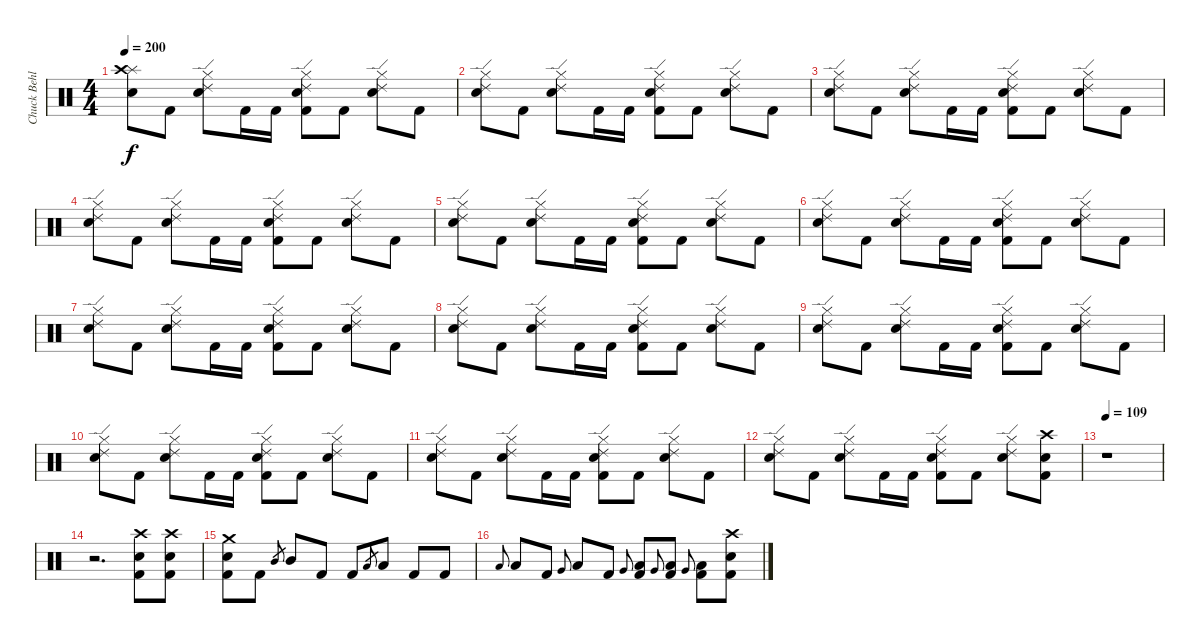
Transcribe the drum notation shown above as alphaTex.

\track ("Chuck Behler" "Chuck Behl") {instrument percussion}
\staff {score}
\articulation defaults
\ts (4 4)
\tempo 200
\clef neutral
\ks c
("Splash (hit)" "Crash high (hit)" "Snare (hit) 2").8{dy f} "Kick (hit) 2".8 ("Ride (edge) 2" "Hi-Hat (closed)" "Snare (hit) 2").8 "Kick (hit) 2".16 "Kick (hit) 2".16 ("Ride (edge) 2" "Hi-Hat (closed)" "Snare (hit) 2" "Kick (hit) 2").8 "Kick (hit) 2".8 ("Ride (edge) 2" "Hi-Hat (closed)" "Snare (hit) 2").8 "Kick (hit) 2".8 |
("Ride (edge) 2" "Hi-Hat (closed)" "Snare (hit) 2").8 "Kick (hit) 2".8 ("Ride (edge) 2" "Hi-Hat (closed)" "Snare (hit) 2").8 "Kick (hit) 2".16 "Kick (hit) 2".16 ("Ride (edge) 2" "Hi-Hat (closed)" "Snare (hit) 2" "Kick (hit) 2").8 "Kick (hit) 2".8 ("Ride (edge) 2" "Hi-Hat (closed)" "Snare (hit) 2").8 "Kick (hit) 2".8 |
("Ride (edge) 2" "Hi-Hat (closed)" "Snare (hit) 2").8 "Kick (hit) 2".8 ("Ride (edge) 2" "Hi-Hat (closed)" "Snare (hit) 2").8 "Kick (hit) 2".16 "Kick (hit) 2".16 ("Ride (edge) 2" "Hi-Hat (closed)" "Snare (hit) 2" "Kick (hit) 2").8 "Kick (hit) 2".8 ("Ride (edge) 2" "Hi-Hat (closed)" "Snare (hit) 2").8 "Kick (hit) 2".8 |
("Ride (edge) 2" "Hi-Hat (closed)" "Snare (hit) 2").8 "Kick (hit) 2".8 ("Ride (edge) 2" "Hi-Hat (closed)" "Snare (hit) 2").8 "Kick (hit) 2".16 "Kick (hit) 2".16 ("Ride (edge) 2" "Hi-Hat (closed)" "Snare (hit) 2" "Kick (hit) 2").8 "Kick (hit) 2".8 ("Ride (edge) 2" "Hi-Hat (closed)" "Snare (hit) 2").8 "Kick (hit) 2".8 |
("Ride (edge) 2" "Hi-Hat (closed)" "Snare (hit) 2").8 "Kick (hit) 2".8 ("Ride (edge) 2" "Hi-Hat (closed)" "Snare (hit) 2").8 "Kick (hit) 2".16 "Kick (hit) 2".16 ("Ride (edge) 2" "Hi-Hat (closed)" "Snare (hit) 2" "Kick (hit) 2").8 "Kick (hit) 2".8 ("Ride (edge) 2" "Hi-Hat (closed)" "Snare (hit) 2").8 "Kick (hit) 2".8 |
("Ride (edge) 2" "Hi-Hat (closed)" "Snare (hit) 2").8 "Kick (hit) 2".8 ("Ride (edge) 2" "Hi-Hat (closed)" "Snare (hit) 2").8 "Kick (hit) 2".16 "Kick (hit) 2".16 ("Ride (edge) 2" "Hi-Hat (closed)" "Snare (hit) 2" "Kick (hit) 2").8 "Kick (hit) 2".8 ("Ride (edge) 2" "Hi-Hat (closed)" "Snare (hit) 2").8 "Kick (hit) 2".8 |
("Ride (edge) 2" "Hi-Hat (closed)" "Snare (hit) 2").8 "Kick (hit) 2".8 ("Ride (edge) 2" "Hi-Hat (closed)" "Snare (hit) 2").8 "Kick (hit) 2".16 "Kick (hit) 2".16 ("Ride (edge) 2" "Hi-Hat (closed)" "Snare (hit) 2" "Kick (hit) 2").8 "Kick (hit) 2".8 ("Ride (edge) 2" "Hi-Hat (closed)" "Snare (hit) 2").8 "Kick (hit) 2".8 |
("Ride (edge) 2" "Hi-Hat (closed)" "Snare (hit) 2").8 "Kick (hit) 2".8 ("Ride (edge) 2" "Hi-Hat (closed)" "Snare (hit) 2").8 "Kick (hit) 2".16 "Kick (hit) 2".16 ("Ride (edge) 2" "Hi-Hat (closed)" "Snare (hit) 2" "Kick (hit) 2").8 "Kick (hit) 2".8 ("Ride (edge) 2" "Hi-Hat (closed)" "Snare (hit) 2").8 "Kick (hit) 2".8 |
("Ride (edge) 2" "Hi-Hat (closed)" "Snare (hit) 2").8 "Kick (hit) 2".8 ("Ride (edge) 2" "Hi-Hat (closed)" "Snare (hit) 2").8 "Kick (hit) 2".16 "Kick (hit) 2".16 ("Ride (edge) 2" "Hi-Hat (closed)" "Snare (hit) 2" "Kick (hit) 2").8 "Kick (hit) 2".8 ("Ride (edge) 2" "Hi-Hat (closed)" "Snare (hit) 2").8 "Kick (hit) 2".8 |
("Ride (edge) 2" "Hi-Hat (closed)" "Snare (hit) 2").8 "Kick (hit) 2".8 ("Ride (edge) 2" "Hi-Hat (closed)" "Snare (hit) 2").8 "Kick (hit) 2".16 "Kick (hit) 2".16 ("Ride (edge) 2" "Hi-Hat (closed)" "Snare (hit) 2" "Kick (hit) 2").8 "Kick (hit) 2".8 ("Ride (edge) 2" "Hi-Hat (closed)" "Snare (hit) 2").8 "Kick (hit) 2".8 |
("Ride (edge) 2" "Hi-Hat (closed)" "Snare (hit) 2").8 "Kick (hit) 2".8 ("Ride (edge) 2" "Hi-Hat (closed)" "Snare (hit) 2").8 "Kick (hit) 2".16 "Kick (hit) 2".16 ("Ride (edge) 2" "Hi-Hat (closed)" "Snare (hit) 2" "Kick (hit) 2").8 "Kick (hit) 2".8 ("Ride (edge) 2" "Hi-Hat (closed)" "Snare (hit) 2").8 "Kick (hit) 2".8 |
("Ride (edge) 2" "Hi-Hat (closed)" "Snare (hit) 2").8 "Kick (hit) 2".8 ("Ride (edge) 2" "Hi-Hat (closed)" "Snare (hit) 2").8 "Kick (hit) 2".16 "Kick (hit) 2".16 ("Ride (edge) 2" "Hi-Hat (closed)" "Snare (hit) 2" "Kick (hit) 2").8 "Kick (hit) 2".8 ("Ride (edge) 2" "Hi-Hat (closed)" "Snare (hit) 2").8 ("Crash high (hit)" "Snare (hit) 2" "Kick (hit) 2").8 |
\tempo 109
r.1 |
r.2{d} ("Crash high (hit)" "Snare (hit) 2" "Kick (hit) 2").8 ("Crash high (hit)" "Snare (hit) 2" "Kick (hit) 2").8 |
("Crash medium (hit)" "Snare (hit) 2" "Kick (hit) 2").8 "Kick (hit) 2".8 "Mid Tom (hit)".8{gr} "Mid Tom (hit)".8 "Kick (hit) 2".8 "Kick (hit) 2".8 "Low Tom (hit)".8{gr} "Low Tom (hit)".8 "Kick (hit) 2".8 "Kick (hit) 2".8 |
"Low Floor Tom (hit)".8{gr onbeat} "Low Floor Tom (hit)".8 "Kick (hit) 2".8 "Very Low Tom (hit)".8{gr onbeat} "Low Floor Tom (hit)".8 "Kick (hit) 2".8 "Very Low Tom (hit)".8{gr onbeat} ("Low Floor Tom (hit)" "Kick (hit) 2").8 "Very Low Tom (hit)".8{gr onbeat} ("Low Floor Tom (hit)" "Kick (hit) 2").8 "Very Low Tom (hit)".8{gr onbeat} ("Low Floor Tom (hit)" "Kick (hit) 2").8 ("Crash high (hit)" "Snare (hit) 2" "Kick (hit) 2").8
